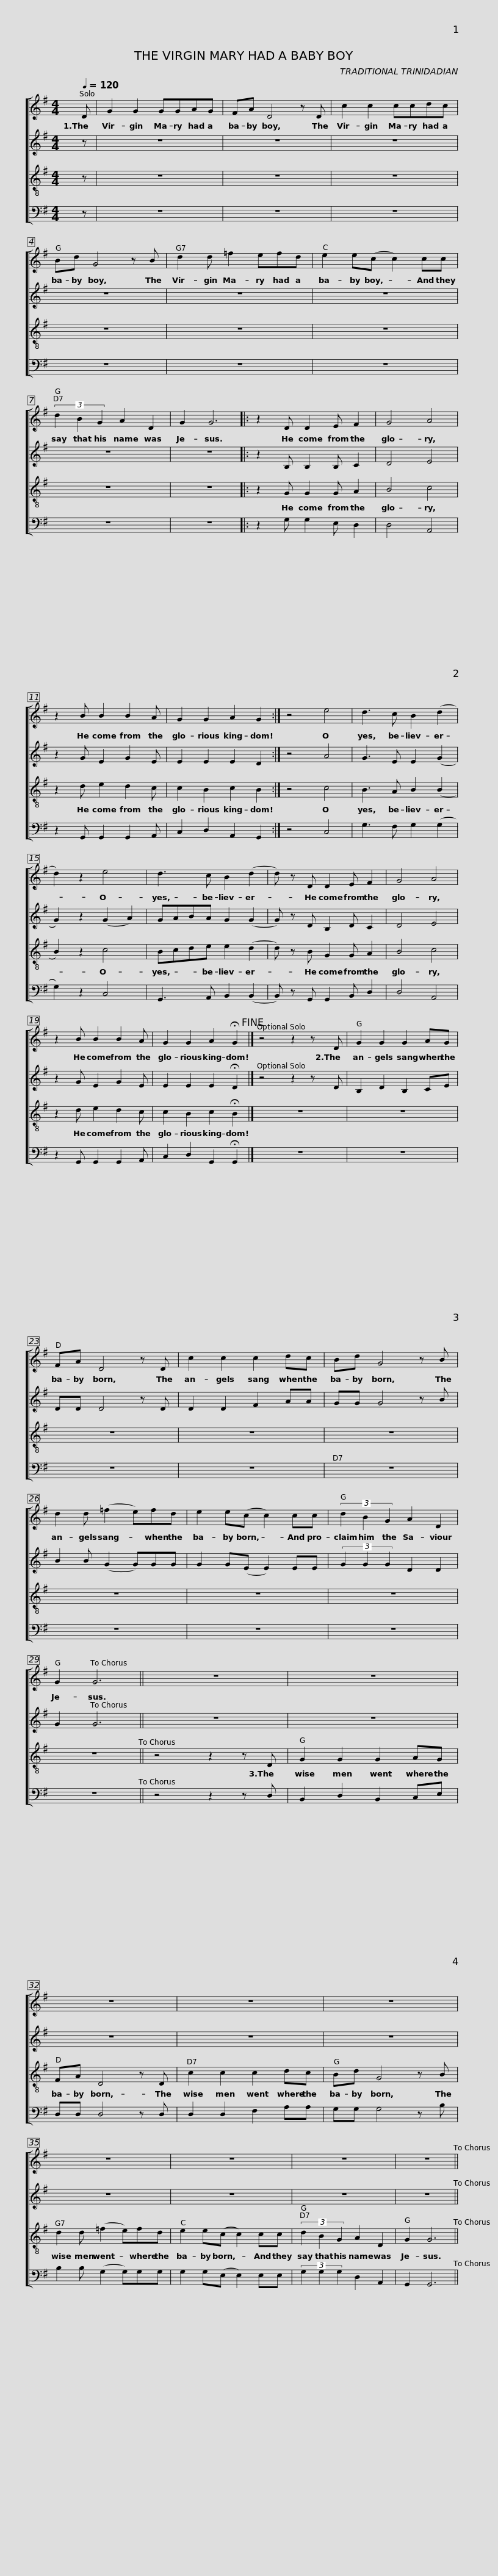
X:1
%%score [ 1 2 3 4 ]
L:1/8
Q:1/4=120
M:4/4
I:linebreak $
K:G
V:1 treble
V:2 treble
V:3 treble-8
V:4 bass
V:1
 D | G2 G2 GGAG | FA D4 z D | c2 c2 ccdc |$ Bd G4 z B | %5
 d2 d =f2 efd | e2 e(c c2) cc | (3d2 B2 G2 A2 D2 |$ G2 G6 |: z2 D D2 E F2 | %10
 G4 A4 | z2 B B2 B2 A |$ G2 G2 A2 G2 :| z4 e4 | d3 c B2 (d2 | %15
 d2) z2 e4 |$ d3 c B2 (d2 | d) z D D2 E F2 | G4 A4 | z2 B B2 B2 A |$ %20
 G2 G2 A2 !fermata!G2!fine! |] z4 z2 z D | G2 G2 G2 AG | FA D4 z D |$ c2 c2 c2 dc | %25
 Bd G4 z B | d2 d (=f2 e)fd | e2 e(c c2) cc |$ (3d2 B2 G2 A2 D2 | G2 G6 || %30
 z8 | z8 |$ z8 | z8 | z8 | %35
 z8 |$ z8 | z8 | z8 || %39
V:2
 z | z8 | z8 | z8 |$ z8 | %5
 z8 | z8 | z8 |$ z8 |: z2 B, B,2 B, C2 | %10
 D4 E4 | z2 G E2 G2 E |$ E2 E2 E2 D2 :| z4 A4 | G3 E E2 (G2 | %15
 G2) z2 (G2 A2) |$ GABA G2 (G2 | G) z D B,2 D C2 | D4 E4 | z2 G E2 G2 E |$ %20
 E2 E2 E2 !fermata!D2 |] z4 z2 z D | B,2 D2 B,2 CE | DD D4 z D |$ D2 D2 F2 AA | %25
 GG G4 z B | B2 B (G2 G)GG | G2 G(E E2) EE |$ (3G2 G2 G2 D2 D2 | G2 G6 || %30
 z8 | z8 |$ z8 | z8 | z8 | %35
 z8 |$ z8 | z8 | z8 || %39
V:3
 z | z8 | z8 | z8 |$ z8 | %5
 z8 | z8 | z8 |$ z8 |: z2 G G2 G A2 | %10
 B4 c4 | z2 d e2 d2 c |$ c2 B2 c2 B2 :| z4 c4 | B3 A B2 (B2 | %15
 B2) z2 c4 |$ Bcde e2 (d2 | d) z B G2 G A2 | B4 c4 | z2 d e2 d2 c |$ %20
 c2 B2 c2 !fermata!B2 |] z8 | z8 | z8 |$ z8 | %25
 z8 | z8 | z8 |$ z8 | z8 || %30
 z4 z2 z D | G2 G2 G2 AG |$ FA D4 z D | c2 c2 c2 dc | Bd G4 z B | %35
 d2 d (=f2 e)fd |$ e2 e(c c2) cc | (3d2 B2 G2 A2 D2 | G2 G6 || %39
V:4
 z | z8 | z8 | z8 |$ z8 | %5
 z8 | z8 | z8 |$ z8 |: z2 G, G,2 E, D,2 | %10
 D,4 A,,4 | z2 G,, G,,2 G,,2 A,, |$ C,2 D,2 A,,2 G,,2 :| z4 C,4 | G,3 F, G,2 (G,2 | %15
 G,2) z2 C,4 |$ G,,3 A,, B,,2 (B,,2 | B,,) z G,, G,,2 B,, D,2 | D,4 A,,4 | z2 G,, G,,2 G,,2 A,, |$ %20
 C,2 D,2 G,,2 !fermata!G,,2 |] z8 | z8 | z8 |$ z8 | %25
 z8 | z8 | z8 |$ z8 | z8 || %30
 z4 z2 z D, | B,,2 D,2 B,,2 C,E, |$ D,D, D,4 z D, | D,2 D,2 F,2 A,A, | G,G, G,4 z B, | %35
 B,2 B, (G,2 G,)G,G, |$ G,2 G,(E, E,2) E,E, | (3G,2 G,2 G,2 D,2 A,,2 | G,,2 G,,6 || %39
